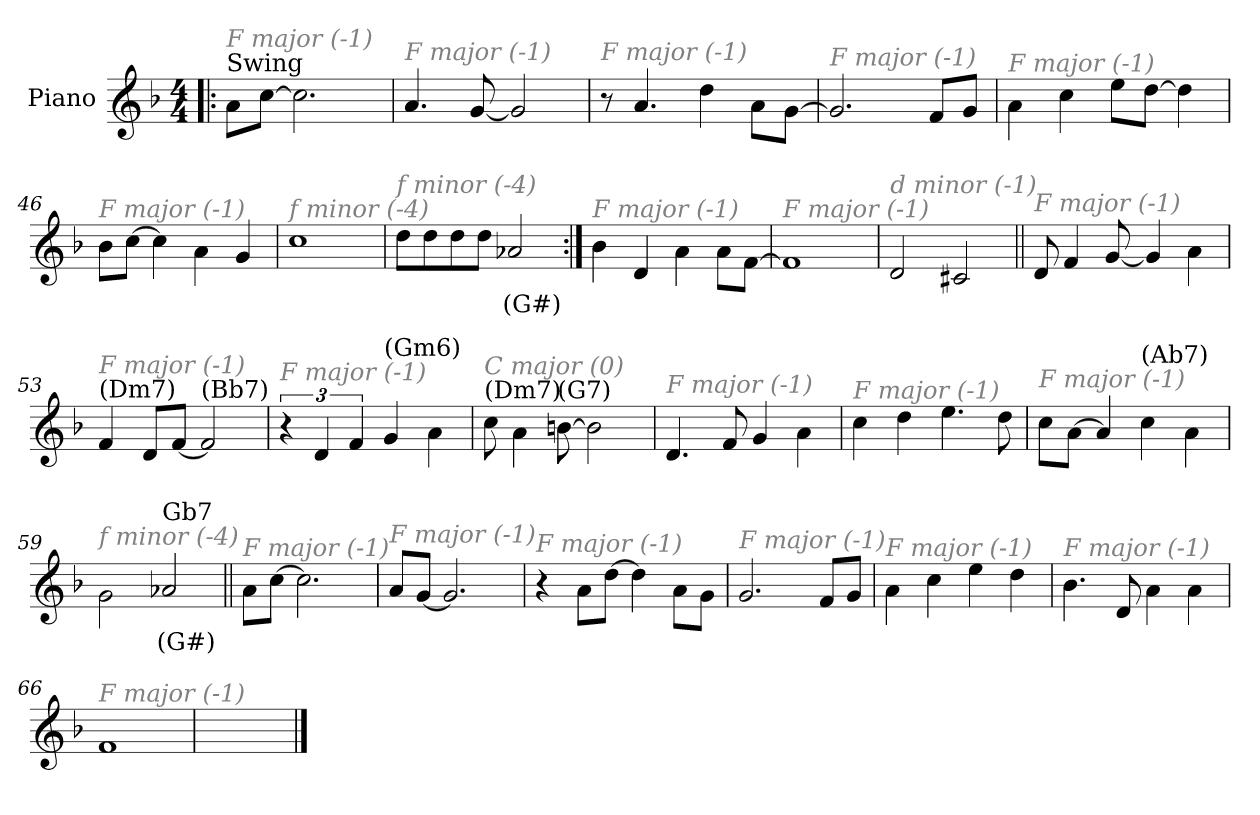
**kern	**text
*part1	*part1
*staff1	*staff1
*I"Piano	*
*I'Pno.	*
*clefG2	*
*k[b-]	*
*M4/4	*
*MM80	*
=1!|:	=1!|:
!LO:TX:a:t=Swing	!
!LO:TX:i:color=#808080:t=F major (-1)	!
8a\L	.
[8cc\J	.
2.cc\]	.
=42	=42
!LO:TX:i:color=#808080:t=F major (-1)	!
4.a/	.
[8g/	.
2g/]	.
=43	=43
!LO:TX:i:color=#808080:t=F major (-1)	!
8r	.
4.a/	.
4dd\	.
8a\L	.
[8g\J	.
=44	=44
!LO:TX:i:color=#808080:t=F major (-1)	!
2.g/]	.
8f/L	.
8g/J	.
!!LO:LB:g=z
=45	=45
!LO:TX:i:color=#808080:t=F major (-1)	!
4a\	.
4cc\	.
8ee\L	.
[8dd\J	.
4dd\]	.
=46	=46
!LO:TX:i:color=#808080:t=F major (-1)	!
8b-\L	.
[8cc\J	.
4cc\]	.
4a\	.
4g/	.
=47	=47
!LO:TX:i:color=#808080:t=f minor (-4)	!
1cc	.
=48	=48
!LO:TX:i:color=#808080:t=f minor (-4)	!
8dd!\L	.
8dd!\	.
8dd!\	.
8dd!\J	.
2a-X!i/	(G#)
!!LO:LB:g=z
=49:|!	=49:|!
!LO:TX:i:color=#808080:t=F major (-1)	!
4b-\	.
4d/	.
4a\	.
8a\L	.
[8f\J	.
=50	=50
!LO:TX:i:color=#808080:t=F major (-1)	!
1f]	.
=51	=51
!LO:TX:i:color=#808080:t=d minor (-1)	!
2d/	.
2c#X/	.
!!LO:LB:g=z
=52||	=52||
!LO:TX:i:color=#808080:t=F major (-1)	!
8d/	.
4f/	.
[8g/	.
4g/]	.
4a\	.
=53	=53
!LO:TX:a:t=(Dm7)	!
!LO:TX:i:color=#808080:t=F major (-1)	!
4f/	.
8d/L	.
[8f/J	.
!LO:TX:a:t=(Bb7)	!
2f/]	.
=54	=54
!LO:TX:i:color=#808080:t=F major (-1)	!
6r	.
6d/	.
6f/	.
!LO:TX:a:t=(Gm6)	!
4g/	.
4a\	.
=55	=55
!LO:TX:a:t=(Dm7)	!
!LO:TX:i:color=#808080:t=C major (0)	!
8cc\	.
4a\	.
!LO:TX:a:t=(G7)	!
[8bn\	.
2b\]	.
!!LO:LB:g=z
=56	=56
!LO:TX:i:color=#808080:t=F major (-1)	!
4.d/	.
8f/	.
4g/	.
4a\	.
=57	=57
!LO:TX:i:color=#808080:t=F major (-1)	!
4cc\	.
4dd\	.
4.ee\	.
8dd\	.
=58	=58
!LO:TX:i:color=#808080:t=F major (-1)	!
8cc\L	.
[8a\J	.
4a/]	.
!LO:TX:a:t=(Ab7)	!
4cc\	.
4a\	.
=59	=59
!LO:TX:i:color=#808080:t=f minor (-4)	!
2g\	.
!LO:TX:a:t=Gb7	!
2a-Xi/	(G#)
!!LO:LB:g=z
=60||	=60||
!LO:TX:i:color=#808080:t=F major (-1)	!
8a\L	.
[8cc\J	.
2.cc\]	.
=61	=61
!LO:TX:i:color=#808080:t=F major (-1)	!
8a/L	.
[8g/J	.
2.g/]	.
=62	=62
!LO:TX:i:color=#808080:t=F major (-1)	!
4r	.
8a\L	.
[8dd\J	.
4dd\]	.
8a\L	.
8g\J	.
=63	=63
!LO:TX:i:color=#808080:t=F major (-1)	!
2.g/	.
8f/L	.
8g/J	.
!!LO:LB:g=z
=64	=64
!LO:TX:i:color=#808080:t=F major (-1)	!
4a\	.
4cc\	.
4ee\	.
4dd\	.
=65	=65
!LO:TX:i:color=#808080:t=F major (-1)	!
4.b-\	.
8d/	.
4a\	.
4a\	.
=66	=66
!LO:TX:i:color=#808080:t=F major (-1)	!
1f	.
=67	=67
1ryy	.
==	==
*-	*-
